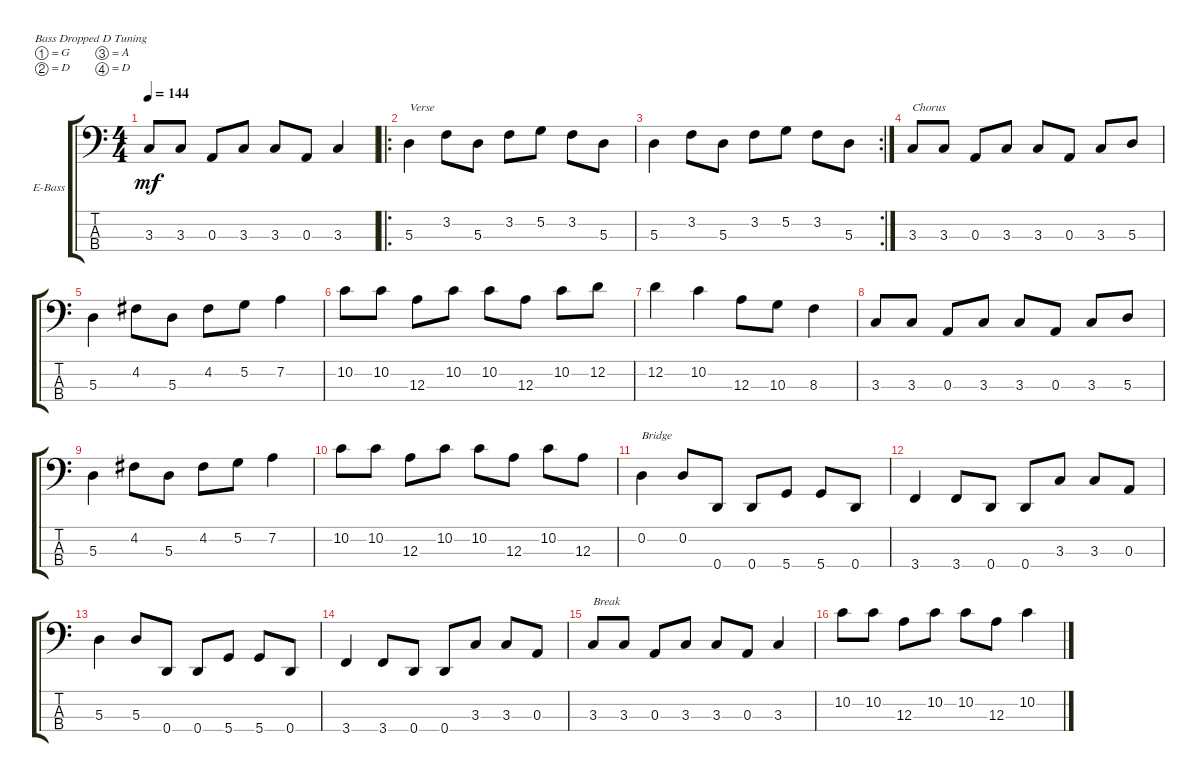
\bracketExtendMode groupsimilarinstruments
\firstSystemTrackNameOrientation horizontal
\otherSystemsTrackNameOrientation horizontal
\track ("Bass" "E-Bass") {instrument electricbasspick}
\staff {score tabs}
\tuning (G2 D2 A1 D1)
\ts (4 4)
\tempo 144
\clef f4
\ks c
3.3.8{dy mf} 3.3.8 0.3.8 3.3.8 3.3.8 0.3.8 3.3.4 |
\ro
5.3.4{txt "Verse"} 3.2.8 5.3.8 3.2.8 5.2.8 3.2.8 5.3.8 |
\rc 2
5.3.4 3.2.8 5.3.8 3.2.8 5.2.8 3.2.8 5.3.8 |
3.3.8{txt "Chorus"} 3.3.8 0.3.8 3.3.8 3.3.8 0.3.8 3.3.8 5.3.8 |
5.3.4 4.2.8 5.3.8 4.2.8 5.2.8 7.2.4 |
10.2.8 10.2.8 12.3.8 10.2.8 10.2.8 12.3.8 10.2.8 12.2.8 |
12.2.4 10.2.4 12.3.8 10.3.8 8.3.4 |
3.3.8 3.3.8 0.3.8 3.3.8 3.3.8 0.3.8 3.3.8 5.3.8 |
5.3.4 4.2.8 5.3.8 4.2.8 5.2.8 7.2.4 |
10.2.8 10.2.8 12.3.8 10.2.8 10.2.8 12.3.8 10.2.8 12.3.8 |
0.2.4{txt "Bridge"} 0.2.8 0.4.8 0.4.8 5.4.8 5.4.8 0.4.8 |
3.4.4 3.4.8 0.4.8 0.4.8 3.3.8 3.3.8 0.3.8 |
5.3.4 5.3.8 0.4.8 0.4.8 5.4.8 5.4.8 0.4.8 |
3.4.4 3.4.8 0.4.8 0.4.8 3.3.8 3.3.8 0.3.8 |
3.3.8{txt "Break"} 3.3.8 0.3.8 3.3.8 3.3.8 0.3.8 3.3.4 |
10.2.8 10.2.8 12.3.8 10.2.8 10.2.8 12.3.8 10.2.4
